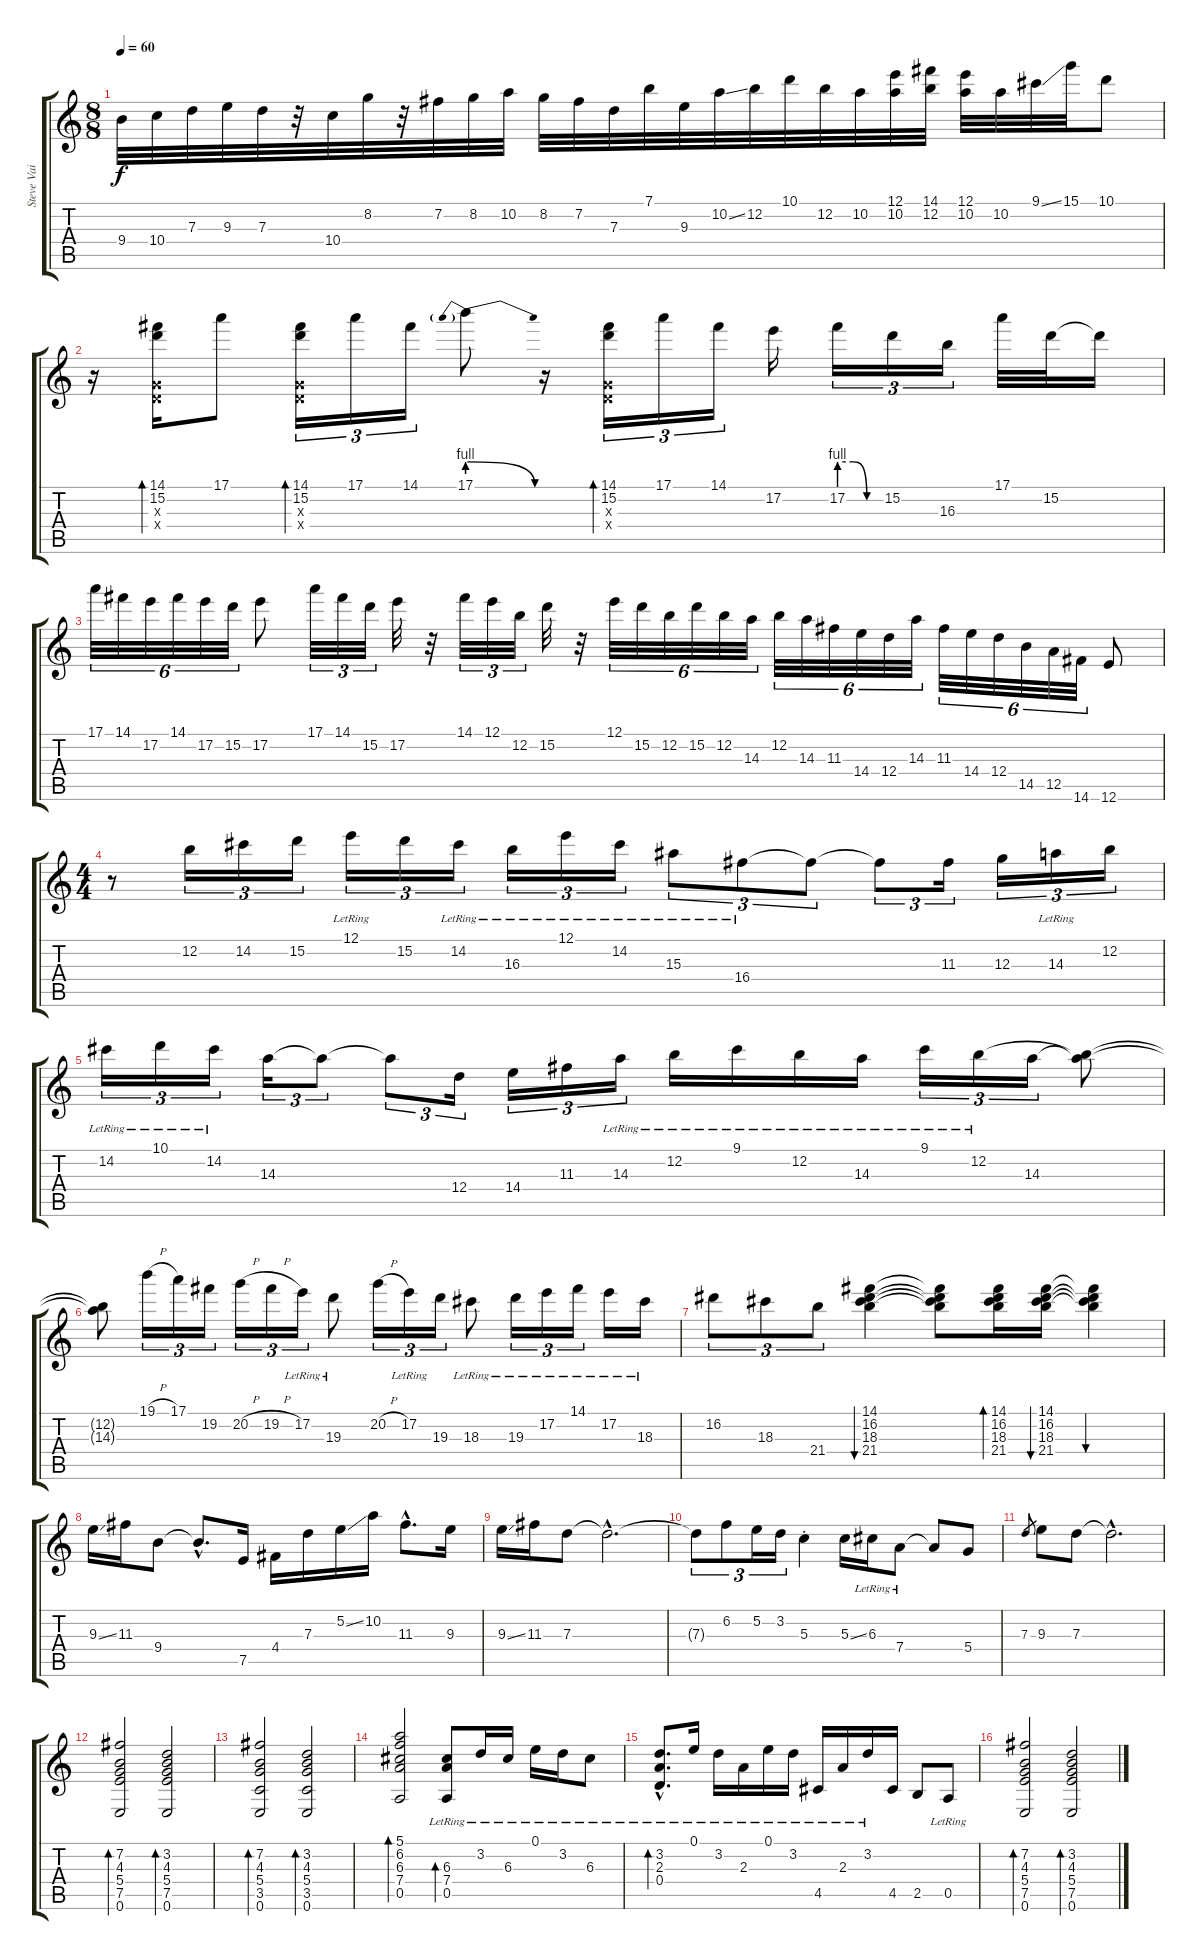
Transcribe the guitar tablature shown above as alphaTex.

\track ("Steve Vai" "Steve Vai") {instrument acousticguitarnylon}
\staff {score tabs}
\tuning (E4 B3 G3 D3 A2 E2) {hide}
\ts (8 8)
\tempo 60
\clef g2
\ks c
9.4.32{dy f} 10.4.32 7.3.32 9.3.32 7.3.32 r.32 10.4.32 8.2.32 r.32 7.2.32 8.2.32 10.2.32 8.2.32 7.2.32 7.3.32 7.1.32 9.3.32 10.2{ss}.32 12.2.32 10.1.32 12.2.32 10.2.32 (12.1 10.2).32 (14.1 12.2).32 (12.1 10.2).32 10.2.32 9.1{ss}.32 15.1.32 10.1.8 |
r.16 (14.1 15.2 0.3{x} 0.4{x}).16{bd 60} 17.1.8 (14.1 15.2 0.3{x} 0.4{x}).16{tu (3 2) bd 60} 17.1.16{tu (3 2)} 14.1.16{tu (3 2)} 17.1{be (prebendrelease 0 4 60 0)}.8 r.16 (14.1 15.2 0.3{x} 0.4{x}).16{tu (3 2) bd 60} 17.1.16{tu (3 2)} 14.1.16{tu (3 2)} 17.2.16 17.2{be (custom 0 4 20 4 40 0 60 0)}.16{tu (3 2)} 15.2.16{tu (3 2)} 16.3.16{tu (3 2)} 17.1.32 15.2.32 15.2{t}.16 |
17.1.32{tu (6 4)} 14.1.32{tu (6 4)} 17.2.32{tu (6 4)} 14.1.32{tu (6 4)} 17.2.32{tu (6 4)} 15.2.32{tu (6 4)} 17.2.8 17.1.32{tu (3 2)} 14.1.32{tu (3 2)} 15.2.32{tu (3 2)} 17.2.32 r.32 14.1.32{tu (3 2)} 12.1.32{tu (3 2)} 12.2.32{tu (3 2)} 15.2.32 r.32 12.1.32{tu (6 4)} 15.2.32{tu (6 4)} 12.2.32{tu (6 4)} 15.2.32{tu (6 4)} 12.2.32{tu (6 4)} 14.3.32{tu (6 4)} 12.2.32{tu (6 4)} 14.3.32{tu (6 4)} 11.3.32{tu (6 4)} 14.4.32{tu (6 4)} 12.4.32{tu (6 4)} 14.3.32{tu (6 4)} 11.3.32{tu (6 4)} 14.4.32{tu (6 4)} 12.4.32{tu (6 4)} 14.5.32{tu (6 4)} 12.5.32{tu (6 4)} 14.6.32{tu (6 4)} 12.6.8 |
\ts (4 4)
r.8 12.2.16{tu (3 2)} 14.2.16{tu (3 2)} 15.2.16{tu (3 2)} 12.1{lr}.16{tu (3 2)} 15.2.16{tu (3 2)} 14.2{lr}.16{tu (3 2)} 16.3{lr}.16{tu (3 2)} 12.1{lr}.16{tu (3 2)} 14.2{lr}.16{tu (3 2)} 15.3{lr}.8{tu (3 2)} 16.4{lr}.8{tu (3 2)} 16.4{t}.8{tu (3 2)} 16.4{t}.8{tu (3 2)} 11.3.16{tu (3 2)} 12.3.16{tu (3 2)} 14.3{lr}.16{tu (3 2)} 12.2.16{tu (3 2)} |
14.2{lr}.16{tu (3 2)} 10.1{lr}.16{tu (3 2)} 14.2{lr}.16{tu (3 2)} 14.3.16{tu (3 2)} 14.3{t}.8{tu (3 2)} 14.3{t}.8{tu (3 2)} 12.4.16{tu (3 2)} 14.4.16{tu (3 2)} 11.3.16{tu (3 2)} 14.3{lr}.16{tu (3 2)} 12.2{lr}.16 9.1{lr}.16 12.2{lr}.16 14.3{lr}.16 9.1{lr}.16{tu (3 2)} 12.2{lr}.16{tu (3 2)} 14.3.16{tu (3 2)} (12.2{t} 14.3{t}).8 |
(12.2{t} 14.3{t}).8 19.1{h}.16{tu (3 2)} 17.1.16{tu (3 2)} 19.2.16{tu (3 2)} 20.2{h}.16{tu (3 2)} 19.2{h}.16{tu (3 2)} 17.2{lr}.16{tu (3 2)} 19.3{lr}.8 20.2{h}.16{tu (3 2)} 17.2{lr}.16{tu (3 2)} 19.3.16{tu (3 2)} 18.3{lr}.8 19.3{lr}.16{tu (3 2)} 17.2{lr}.16{tu (3 2)} 14.1{lr}.16{tu (3 2)} 17.2{lr}.16 18.3{lr}.16 |
16.2.8{tu (3 2)} 18.3.8{tu (3 2)} 21.4.8{tu (3 2)} (14.1 16.2 18.3 21.4).4{bu 240} (14.1{t} 16.2{t} 18.3{t} 21.4{t}).8 (14.1 16.2 18.3 21.4).16{bd 30} (14.1 16.2 18.3 21.4).16{bu 30} (14.1{t} 16.2{t} 18.3{t} 21.4{t}).4{bu 30} |
9.3{ss}.16 11.3.16 9.4.8 9.4{hac t}.8{d} 7.5.16 4.4.16 7.3.16 5.2{ss}.16 10.2.16 11.3{hac}.8{d} 9.3.16 |
9.3{ss}.16 11.3.16 7.3.8 7.3{hac t}.2{d} |
7.3{t}.8{tu (3 2)} 6.2.8{tu (3 2)} 5.2.16{tu (3 2)} 3.2.16{tu (3 2)} 5.3{st}.4 5.3{ss}.16 6.3{lr}.16 7.4{lr}.8 7.4{t}.8 5.4.8 |
7.3.8{gr} 9.3.8 7.3.8 7.3{hac t}.2{d} |
(7.2 4.3 5.4 7.5 0.6).2{bd 120} (3.2 4.3 5.4 7.5 0.6).2{bd 120} |
(7.2 4.3 5.4 3.5 0.6).2{bd 120} (3.2 4.3 5.4 3.5 0.6).2{bd 120} |
(5.1 6.2 6.3 7.4 0.5).2{bd 120} (6.3{lr} 7.4{lr} 0.5{lr}).8{bd 120} 3.2{lr}.16 6.3{lr}.16 0.1{lr}.16 3.2{lr}.16 6.3{lr}.8 |
(3.2{hac lr} 2.3{hac lr} 0.4{hac lr}).8{d bd 120} 0.1{lr}.16 3.2{lr}.16 2.3{lr}.16 0.1{lr}.16 3.2{lr}.16 4.5{lr}.16 2.3{lr}.16 3.2{lr}.16 4.5.16 2.5.8 0.5{lr}.8 |
(7.2 4.3 5.4 7.5 0.6).2{bd 120} (3.2 4.3 5.4 7.5 0.6).2{bd 120}
